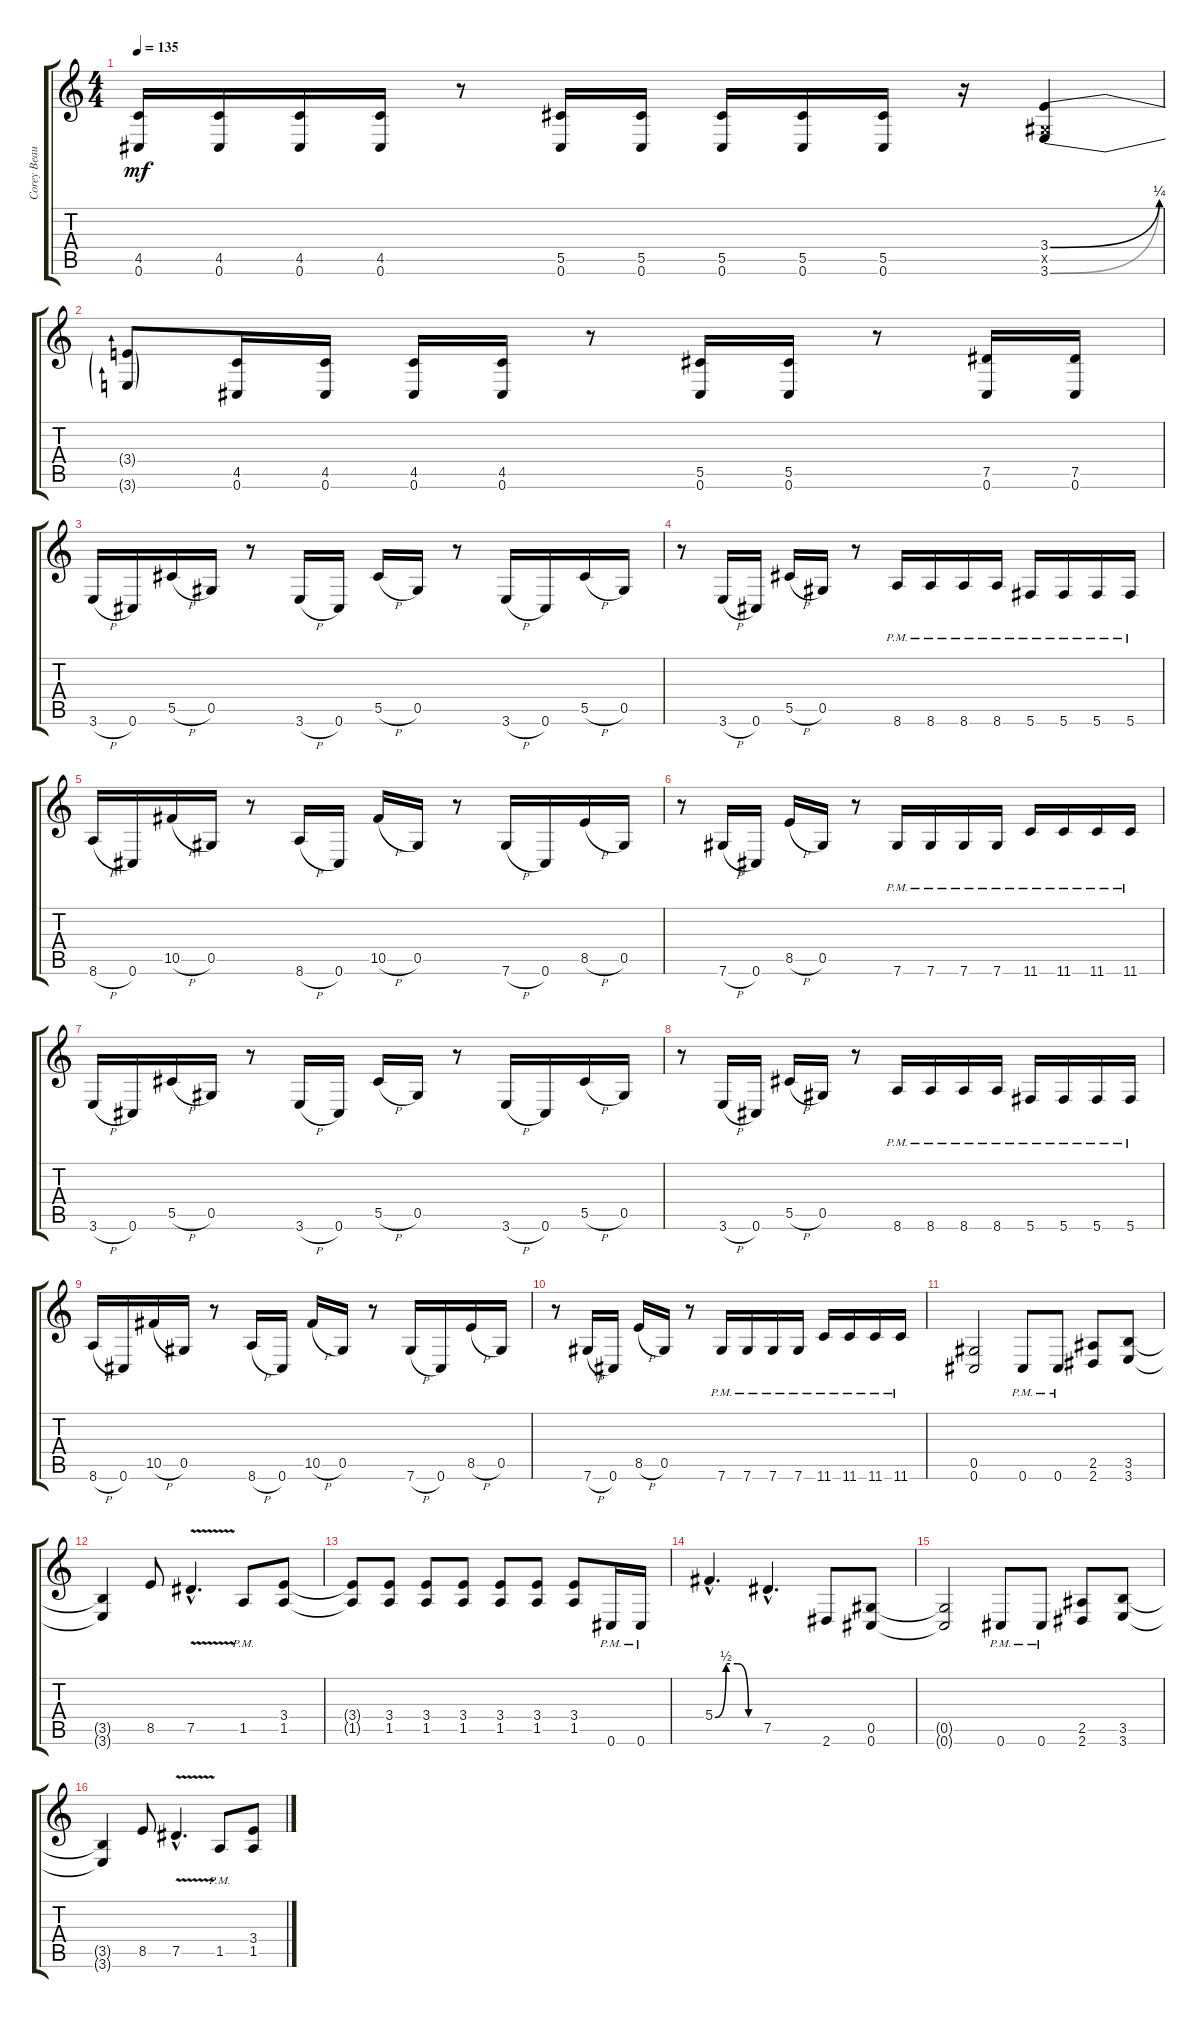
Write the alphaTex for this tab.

\track ("Corey Beaulieu" "Corey Beau") {instrument distortionguitar}
\staff {score tabs}
\tuning (Eb4 Bb3 Gb3 Db3 Ab2 Db2) {hide}
\ts (4 4)
\tempo 135
\clef g2
\ks c
(4.5 0.6).16{dy mf} (4.5 0.6).16 (4.5 0.6).16 (4.5 0.6).16 r.8 (5.5 0.6).16 (5.5 0.6).16 (5.5 0.6).16 (5.5 0.6).16 (5.5 0.6).16 r.16 (3.4{be (bend 0 0 60 1)} 0.5{x} 3.6{be (bend 0 0 60 1)}).4 |
(3.4{t} 3.6{t}).8 (4.5 0.6).16 (4.5 0.6).16 (4.5 0.6).16 (4.5 0.6).16 r.8 (5.5 0.6).16 (5.5 0.6).16 r.8 (7.5 0.6).16 (7.5 0.6).16 |
3.6{h}.16 0.6.16 5.5{h}.16 0.5.16 r.8 3.6{h}.16 0.6.16 5.5{h}.16 0.5.16 r.8 3.6{h}.16 0.6.16 5.5{h}.16 0.5.16 |
r.8 3.6{h}.16 0.6.16 5.5{h}.16 0.5.16 r.8 8.6{pm}.16 8.6{pm}.16 8.6{pm}.16 8.6{pm}.16 5.6{pm}.16 5.6{pm}.16 5.6{pm}.16 5.6{pm}.16 |
8.6{h}.16 0.6.16 10.5{h}.16 0.5.16 r.8 8.6{h}.16 0.6.16 10.5{h}.16 0.5.16 r.8 7.6{h}.16 0.6.16 8.5{h}.16 0.5.16 |
r.8 7.6{h}.16 0.6.16 8.5{h}.16 0.5.16 r.8 7.6{pm}.16 7.6{pm}.16 7.6{pm}.16 7.6{pm}.16 11.6{pm}.16 11.6{pm}.16 11.6{pm}.16 11.6{pm}.16 |
3.6{h}.16 0.6.16 5.5{h}.16 0.5.16 r.8 3.6{h}.16 0.6.16 5.5{h}.16 0.5.16 r.8 3.6{h}.16 0.6.16 5.5{h}.16 0.5.16 |
r.8 3.6{h}.16 0.6.16 5.5{h}.16 0.5.16 r.8 8.6{pm}.16 8.6{pm}.16 8.6{pm}.16 8.6{pm}.16 5.6{pm}.16 5.6{pm}.16 5.6{pm}.16 5.6{pm}.16 |
8.6{h}.16 0.6.16 10.5{h}.16 0.5.16 r.8 8.6{h}.16 0.6.16 10.5{h}.16 0.5.16 r.8 7.6{h}.16 0.6.16 8.5{h}.16 0.5.16 |
r.8 7.6{h}.16 0.6.16 8.5{h}.16 0.5.16 r.8 7.6{pm}.16 7.6{pm}.16 7.6{pm}.16 7.6{pm}.16 11.6{pm}.16 11.6{pm}.16 11.6{pm}.16 11.6{pm}.16 |
(0.5 0.6).2 0.6{pm}.8 0.6{pm}.8 (2.5 2.6).8 (3.5 3.6).8 |
(3.5{t} 3.6{t}).4 8.5.8 7.5{v hac}.4{d} 1.5{pm}.8 (3.4 1.5).8 |
(3.4{t} 1.5{t}).8 (3.4 1.5).8 (3.4 1.5).8 (3.4 1.5).8 (3.4 1.5).8 (3.4 1.5).8 (3.4 1.5).8 0.6{pm}.16 0.6{pm}.16 |
5.4{be (custom 0 0 15 2 30 2 45 0 60 0) hac}.4{d} 7.5{hac}.4{d} 2.6.8 (0.5 0.6).8 |
(0.5{t} 0.6{t}).2 0.6{pm}.8 0.6{pm}.8 (2.5 2.6).8 (3.5 3.6).8 |
(3.5{t} 3.6{t}).4 8.5.8 7.5{v hac}.4{d} 1.5{pm}.8 (3.4 1.5).8
